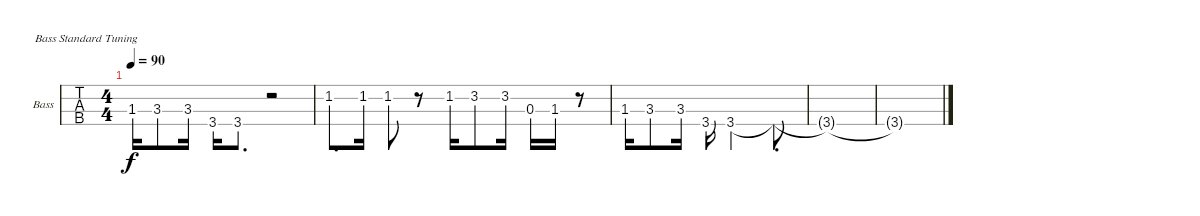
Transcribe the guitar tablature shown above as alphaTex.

\bracketExtendMode nobrackets
\firstSystemTrackNameOrientation horizontal
\otherSystemsTrackNameOrientation horizontal
\defaultBarNumberDisplay FirstOfSystem
\track ("Bass" "Bass") {instrument fretlessbass}
\staff {tabs}
\tuning (G2 D2 A1 E1)
\ts (4 4)
\tempo 90
\clef f4
\ks c
1.3.16{dy f} 3.3.8 3.3.16 3.4.16 3.4.8{d} r.2 |
1.2.8{d} 1.2.16 1.2.8 r.8 1.2.16 3.2.8 3.2.16 0.3.16 1.3.16 r.8 |
1.3.16 3.3.8 3.3.16 3.4.16 3.4.2 3.4{t}.8{d} |
3.4{t}.1 |
3.4{t}.1
